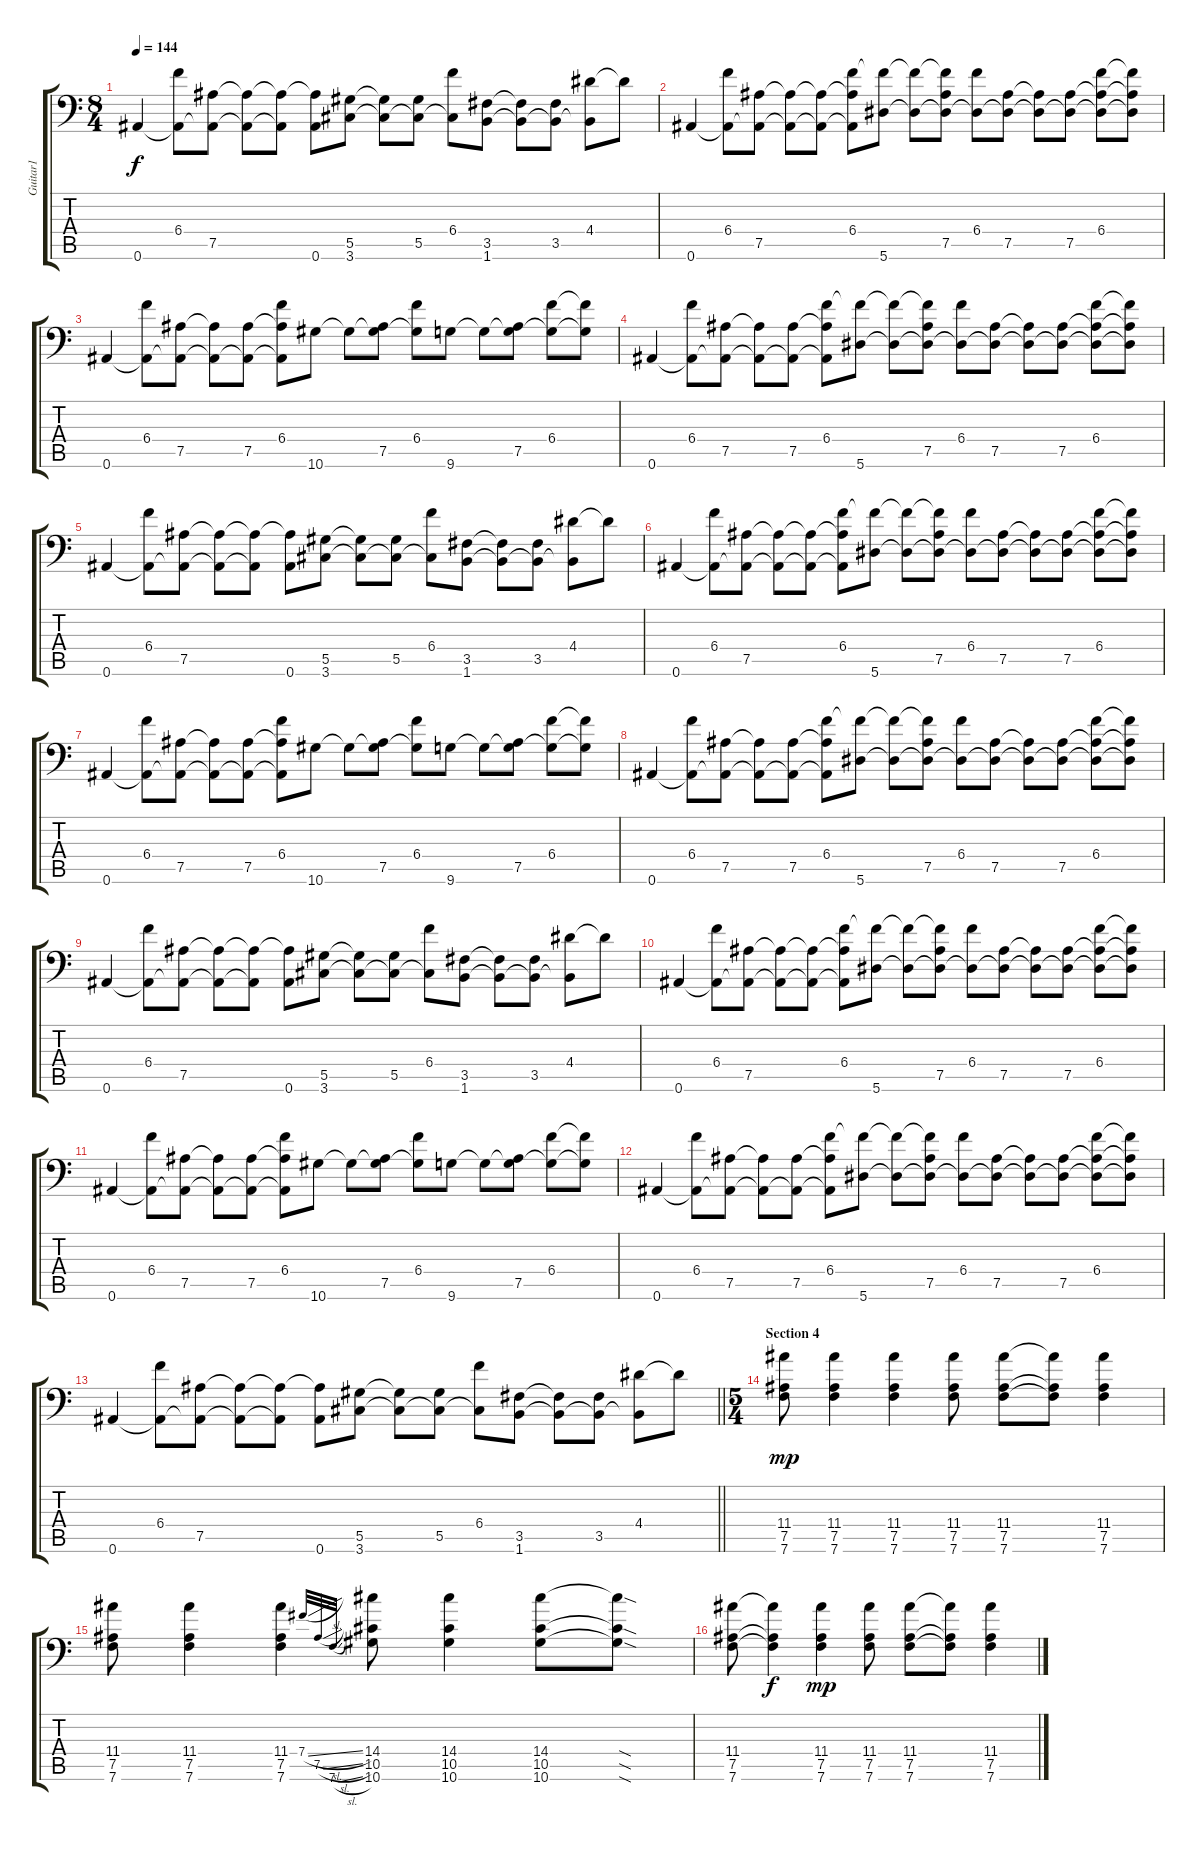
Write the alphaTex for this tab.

\track ("Guitar1" "Guitar1") {instrument overdrivenguitar}
\staff {score tabs}
\tuning (B3 Ab3 E3 B2 Eb2 Bb1) {hide}
\ts (8 4)
\tempo 144
\clef f4
\ks c
0.6.4{dy f} (6.4 0.6{t}).8 (7.5 0.6{t}).8 (7.5{t} 0.6{t}).8 (7.5{t} 0.6{t}).8 (7.5{t} 0.6).8 (5.5 3.6).8 (5.5{t} 3.6{t}).8 (5.5 3.6{t}).8 (6.4 3.6{t}).8 (3.5 1.6).8 (3.5{t} 1.6{t}).8 (3.5 1.6{t}).8 (4.4 1.6{t}).8 4.4{t}.8 |
0.6.4 (6.4 0.6{t}).8 (7.5 0.6{t}).8 (7.5{t} 0.6{t}).8 (7.5{t} 0.6{t}).8 (6.4 7.5{t} 0.6{t}).8 (6.4{t} 5.6).8 (6.4{t} 5.6{t}).8 (6.4{t} 7.5 5.6{t}).8 (6.4 5.6{t}).8 (7.5 5.6{t}).8 (7.5{t} 5.6{t}).8 (7.5 5.6{t}).8 (6.4 7.5{t} 5.6{t}).8 (6.4{t} 7.5{t} 5.6{t}).8 |
0.6.4 (6.4 0.6{t}).8 (7.5 0.6{t}).8 (7.5{t} 0.6{t}).8 (7.5 0.6{t}).8 (6.4 7.5{t} 0.6{t}).8 10.6.8 10.6{t}.8 (7.5 10.6{t}).8 (6.4 10.6{t}).8 9.6.8 9.6{t}.8 (7.5 9.6{t}).8 (6.4 9.6{t}).8 (6.4{t} 9.6{t}).8 |
0.6.4 (6.4 0.6{t}).8 (7.5 0.6{t}).8 (7.5{t} 0.6{t}).8 (7.5 0.6{t}).8 (6.4 7.5{t} 0.6{t}).8 (6.4{t} 5.6).8 (6.4{t} 5.6{t}).8 (6.4{t} 7.5 5.6{t}).8 (6.4 5.6{t}).8 (7.5 5.6{t}).8 (7.5{t} 5.6{t}).8 (7.5 5.6{t}).8 (6.4 7.5{t} 5.6{t}).8 (6.4{t} 7.5{t} 5.6{t}).8 |
0.6.4 (6.4 0.6{t}).8 (7.5 0.6{t}).8 (7.5{t} 0.6{t}).8 (7.5{t} 0.6{t}).8 (7.5{t} 0.6).8 (5.5 3.6).8 (5.5{t} 3.6{t}).8 (5.5 3.6{t}).8 (6.4 3.6{t}).8 (3.5 1.6).8 (3.5{t} 1.6{t}).8 (3.5 1.6{t}).8 (4.4 1.6{t}).8 4.4{t}.8 |
0.6.4 (6.4 0.6{t}).8 (7.5 0.6{t}).8 (7.5{t} 0.6{t}).8 (7.5{t} 0.6{t}).8 (6.4 7.5{t} 0.6{t}).8 (6.4{t} 5.6).8 (6.4{t} 5.6{t}).8 (6.4{t} 7.5 5.6{t}).8 (6.4 5.6{t}).8 (7.5 5.6{t}).8 (7.5{t} 5.6{t}).8 (7.5 5.6{t}).8 (6.4 7.5{t} 5.6{t}).8 (6.4{t} 7.5{t} 5.6{t}).8 |
0.6.4 (6.4 0.6{t}).8 (7.5 0.6{t}).8 (7.5{t} 0.6{t}).8 (7.5 0.6{t}).8 (6.4 7.5{t} 0.6{t}).8 10.6.8 10.6{t}.8 (7.5 10.6{t}).8 (6.4 10.6{t}).8 9.6.8 9.6{t}.8 (7.5 9.6{t}).8 (6.4 9.6{t}).8 (6.4{t} 9.6{t}).8 |
0.6.4 (6.4 0.6{t}).8 (7.5 0.6{t}).8 (7.5{t} 0.6{t}).8 (7.5 0.6{t}).8 (6.4 7.5{t} 0.6{t}).8 (6.4{t} 5.6).8 (6.4{t} 5.6{t}).8 (6.4{t} 7.5 5.6{t}).8 (6.4 5.6{t}).8 (7.5 5.6{t}).8 (7.5{t} 5.6{t}).8 (7.5 5.6{t}).8 (6.4 7.5{t} 5.6{t}).8 (6.4{t} 7.5{t} 5.6{t}).8 |
0.6.4 (6.4 0.6{t}).8 (7.5 0.6{t}).8 (7.5{t} 0.6{t}).8 (7.5{t} 0.6{t}).8 (7.5{t} 0.6).8 (5.5 3.6).8 (5.5{t} 3.6{t}).8 (5.5 3.6{t}).8 (6.4 3.6{t}).8 (3.5 1.6).8 (3.5{t} 1.6{t}).8 (3.5 1.6{t}).8 (4.4 1.6{t}).8 4.4{t}.8 |
0.6.4 (6.4 0.6{t}).8 (7.5 0.6{t}).8 (7.5{t} 0.6{t}).8 (7.5{t} 0.6{t}).8 (6.4 7.5{t} 0.6{t}).8 (6.4{t} 5.6).8 (6.4{t} 5.6{t}).8 (6.4{t} 7.5 5.6{t}).8 (6.4 5.6{t}).8 (7.5 5.6{t}).8 (7.5{t} 5.6{t}).8 (7.5 5.6{t}).8 (6.4 7.5{t} 5.6{t}).8 (6.4{t} 7.5{t} 5.6{t}).8 |
0.6.4 (6.4 0.6{t}).8 (7.5 0.6{t}).8 (7.5{t} 0.6{t}).8 (7.5 0.6{t}).8 (6.4 7.5{t} 0.6{t}).8 10.6.8 10.6{t}.8 (7.5 10.6{t}).8 (6.4 10.6{t}).8 9.6.8 9.6{t}.8 (7.5 9.6{t}).8 (6.4 9.6{t}).8 (6.4{t} 9.6{t}).8 |
0.6.4 (6.4 0.6{t}).8 (7.5 0.6{t}).8 (7.5{t} 0.6{t}).8 (7.5 0.6{t}).8 (6.4 7.5{t} 0.6{t}).8 (6.4{t} 5.6).8 (6.4{t} 5.6{t}).8 (6.4{t} 7.5 5.6{t}).8 (6.4 5.6{t}).8 (7.5 5.6{t}).8 (7.5{t} 5.6{t}).8 (7.5 5.6{t}).8 (6.4 7.5{t} 5.6{t}).8 (6.4{t} 7.5{t} 5.6{t}).8 |
\barLineRight lightlight
0.6.4 (6.4 0.6{t}).8 (7.5 0.6{t}).8 (7.5{t} 0.6{t}).8 (7.5{t} 0.6{t}).8 (7.5{t} 0.6).8 (5.5 3.6).8 (5.5{t} 3.6{t}).8 (5.5 3.6{t}).8 (6.4 3.6{t}).8 (3.5 1.6).8 (3.5{t} 1.6{t}).8 (3.5 1.6{t}).8 (4.4 1.6{t}).8 4.4{t}.8 |
\ts (5 4)
\section ("" "Section 4")
(11.4 7.5 7.6).8{dy mp} (11.4 7.5 7.6).4 (11.4 7.5 7.6).4 (11.4 7.5 7.6).8 (11.4 7.5 7.6).8 (11.4{t} 7.5{t} 7.6{t}).8 (11.4 7.5 7.6).4 |
(11.4 7.5 7.6).8 (11.4 7.5 7.6).4 (11.4 7.5 7.6).4 7.4{sl}.32{gr onbeat} 7.5{sl}.32{gr onbeat} 7.6{sl}.32{gr onbeat} (14.4 10.5 10.6).8 (14.4 10.5 10.6).4 (14.4 10.5 10.6).8 (14.4{sod t} 10.5{sod t} 10.6{sod t}).8 |
(11.4 7.5 7.6).8 (11.4{t} 7.5{t} 7.6{t}).4{dy f} (11.4 7.5 7.6).4{dy mp} (11.4 7.5 7.6).8 (11.4 7.5 7.6).8 (11.4{t} 7.5{t} 7.6{t}).8 (11.4 7.5 7.6).4
